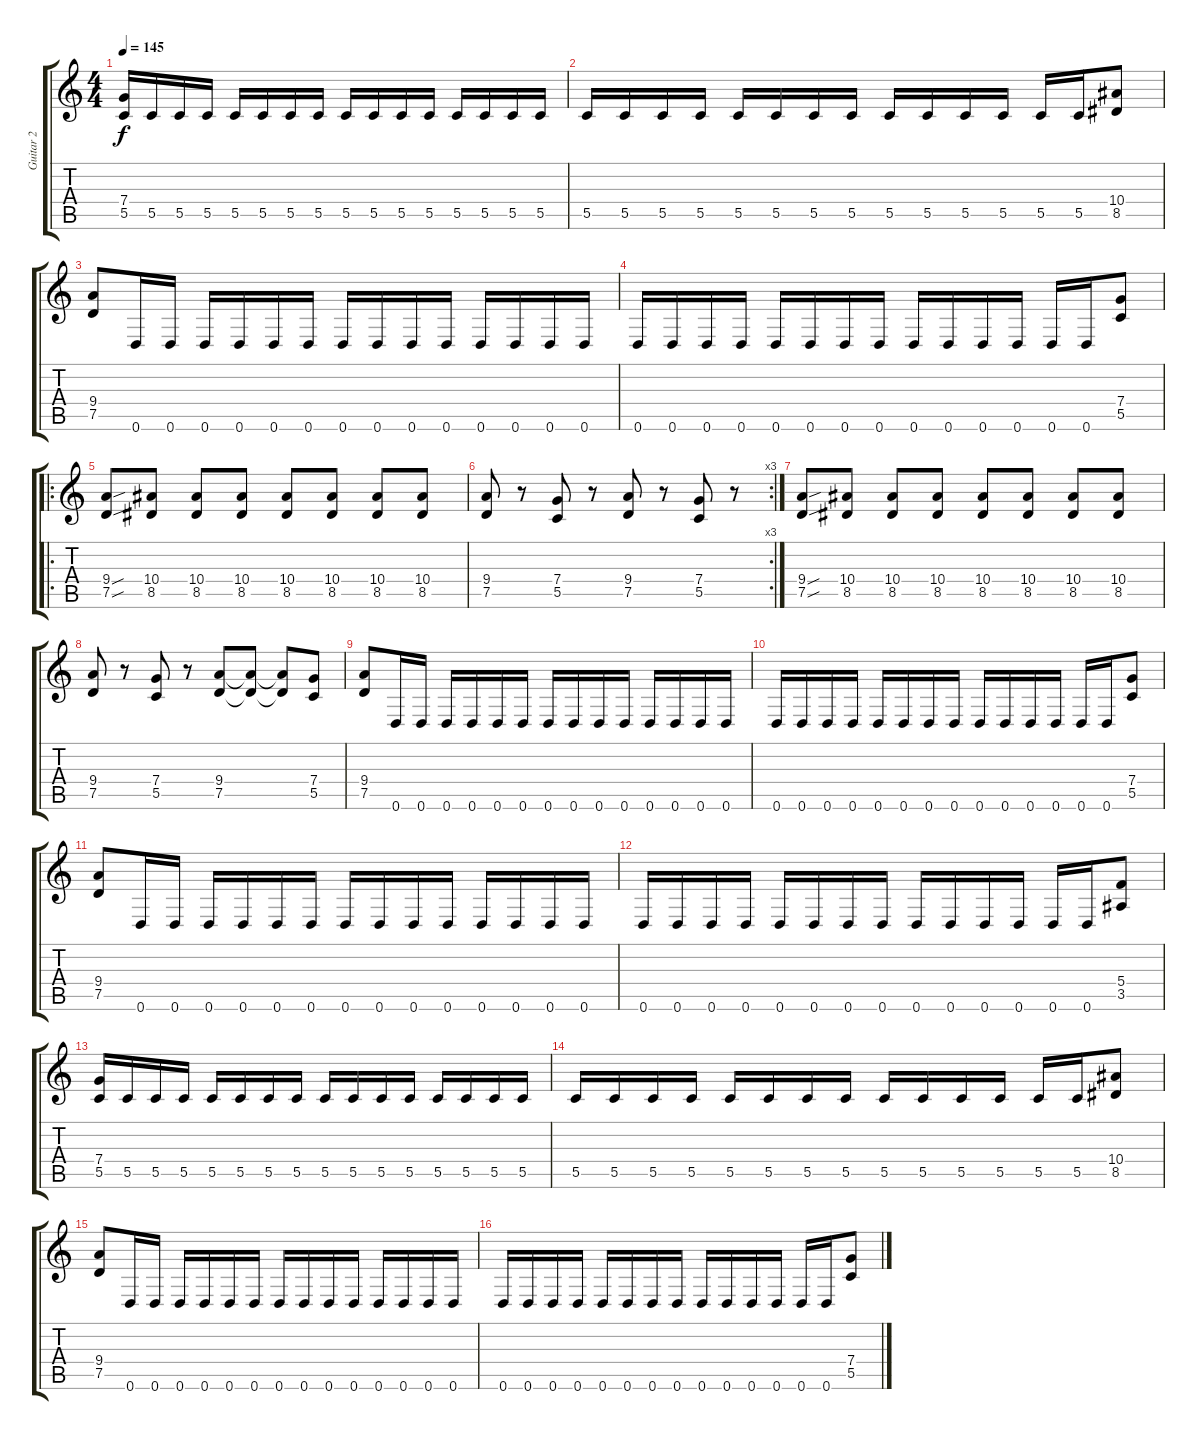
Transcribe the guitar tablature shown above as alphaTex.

\track ("Guitar 2" "Guitar 2") {instrument distortionguitar}
\staff {score tabs}
\tuning (D4 A3 F3 C3 G2 D2) {hide}
\ts (4 4)
\tempo 145
\clef g2
\ks c
(7.4 5.5).16{dy f} 5.5.16 5.5.16 5.5.16 5.5.16 5.5.16 5.5.16 5.5.16 5.5.16 5.5.16 5.5.16 5.5.16 5.5.16 5.5.16 5.5.16 5.5.16 |
5.5.16 5.5.16 5.5.16 5.5.16 5.5.16 5.5.16 5.5.16 5.5.16 5.5.16 5.5.16 5.5.16 5.5.16 5.5.16 5.5.16 (10.4 8.5).8 |
(9.4 7.5).8 0.6.16 0.6.16 0.6.16 0.6.16 0.6.16 0.6.16 0.6.16 0.6.16 0.6.16 0.6.16 0.6.16 0.6.16 0.6.16 0.6.16 |
0.6.16 0.6.16 0.6.16 0.6.16 0.6.16 0.6.16 0.6.16 0.6.16 0.6.16 0.6.16 0.6.16 0.6.16 0.6.16 0.6.16 (7.4 5.5).8 |
\ro
(9.4{sou} 7.5{sou}).8 (10.4 8.5).8 (10.4 8.5).8 (10.4 8.5).8 (10.4 8.5).8 (10.4 8.5).8 (10.4 8.5).8 (10.4 8.5).8 |
\rc 3
(9.4 7.5).8 r.8 (7.4 5.5).8 r.8 (9.4 7.5).8 r.8 (7.4 5.5).8 r.8 |
(9.4{sou} 7.5{sou}).8 (10.4 8.5).8 (10.4 8.5).8 (10.4 8.5).8 (10.4 8.5).8 (10.4 8.5).8 (10.4 8.5).8 (10.4 8.5).8 |
(9.4 7.5).8 r.8 (7.4 5.5).8 r.8 (9.4 7.5).8 (9.4{t} 7.5{t}).8 (9.4{t} 7.5{t}).8 (7.4 5.5).8 |
(9.4 7.5).8 0.6.16 0.6.16 0.6.16 0.6.16 0.6.16 0.6.16 0.6.16 0.6.16 0.6.16 0.6.16 0.6.16 0.6.16 0.6.16 0.6.16 |
0.6.16 0.6.16 0.6.16 0.6.16 0.6.16 0.6.16 0.6.16 0.6.16 0.6.16 0.6.16 0.6.16 0.6.16 0.6.16 0.6.16 (7.4 5.5).8 |
(9.4 7.5).8 0.6.16 0.6.16 0.6.16 0.6.16 0.6.16 0.6.16 0.6.16 0.6.16 0.6.16 0.6.16 0.6.16 0.6.16 0.6.16 0.6.16 |
0.6.16 0.6.16 0.6.16 0.6.16 0.6.16 0.6.16 0.6.16 0.6.16 0.6.16 0.6.16 0.6.16 0.6.16 0.6.16 0.6.16 (5.4 3.5).8 |
(7.4 5.5).16 5.5.16 5.5.16 5.5.16 5.5.16 5.5.16 5.5.16 5.5.16 5.5.16 5.5.16 5.5.16 5.5.16 5.5.16 5.5.16 5.5.16 5.5.16 |
5.5.16 5.5.16 5.5.16 5.5.16 5.5.16 5.5.16 5.5.16 5.5.16 5.5.16 5.5.16 5.5.16 5.5.16 5.5.16 5.5.16 (10.4 8.5).8 |
(9.4 7.5).8 0.6.16 0.6.16 0.6.16 0.6.16 0.6.16 0.6.16 0.6.16 0.6.16 0.6.16 0.6.16 0.6.16 0.6.16 0.6.16 0.6.16 |
0.6.16 0.6.16 0.6.16 0.6.16 0.6.16 0.6.16 0.6.16 0.6.16 0.6.16 0.6.16 0.6.16 0.6.16 0.6.16 0.6.16 (7.4 5.5).8
